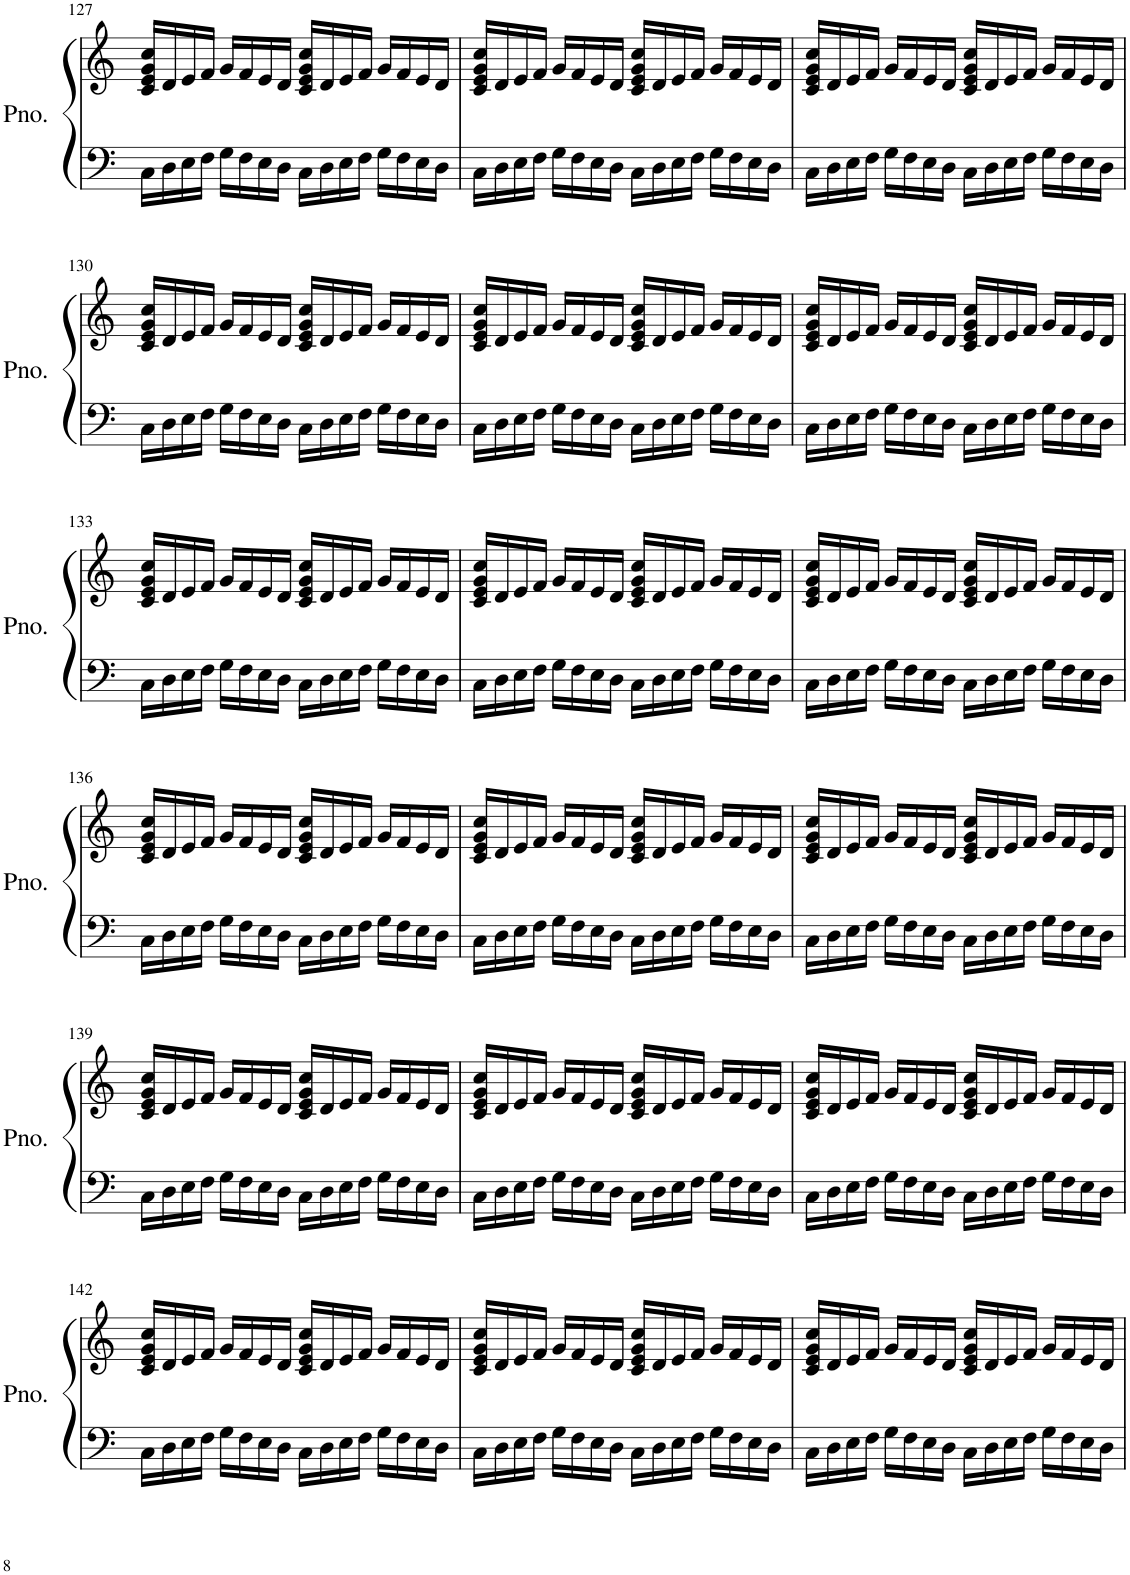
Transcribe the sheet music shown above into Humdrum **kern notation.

**kern	**kern
*part1	*part1
*staff2	*staff1
*I"Piano	*
*I'Pno.	*
!!LO:PB:g=z
*clefF4	*clefG2
*k[]	*k[]
*M4/4	*M4/4
=127	=127
16C\LL	16c/ 16e/ 16g/ 16cc/LL
16D\	16d/
16E\	16e/
16F\JJ	16f/JJ
16G\LL	16g/LL
16F\	16f/
16E\	16e/
16D\JJ	16d/JJ
16C\LL	16c/ 16e/ 16g/ 16cc/LL
16D\	16d/
16E\	16e/
16F\JJ	16f/JJ
16G\LL	16g/LL
16F\	16f/
16E\	16e/
16D\JJ	16d/JJ
=128	=128
16C\LL	16c/ 16e/ 16g/ 16cc/LL
16D\	16d/
16E\	16e/
16F\JJ	16f/JJ
16G\LL	16g/LL
16F\	16f/
16E\	16e/
16D\JJ	16d/JJ
16C\LL	16c/ 16e/ 16g/ 16cc/LL
16D\	16d/
16E\	16e/
16F\JJ	16f/JJ
16G\LL	16g/LL
16F\	16f/
16E\	16e/
16D\JJ	16d/JJ
=129	=129
16C\LL	16c/ 16e/ 16g/ 16cc/LL
16D\	16d/
16E\	16e/
16F\JJ	16f/JJ
16G\LL	16g/LL
16F\	16f/
16E\	16e/
16D\JJ	16d/JJ
16C\LL	16c/ 16e/ 16g/ 16cc/LL
16D\	16d/
16E\	16e/
16F\JJ	16f/JJ
16G\LL	16g/LL
16F\	16f/
16E\	16e/
16D\JJ	16d/JJ
!!LO:LB:g=z
=130	=130
16C\LL	16c/ 16e/ 16g/ 16cc/LL
16D\	16d/
16E\	16e/
16F\JJ	16f/JJ
16G\LL	16g/LL
16F\	16f/
16E\	16e/
16D\JJ	16d/JJ
16C\LL	16c/ 16e/ 16g/ 16cc/LL
16D\	16d/
16E\	16e/
16F\JJ	16f/JJ
16G\LL	16g/LL
16F\	16f/
16E\	16e/
16D\JJ	16d/JJ
=131	=131
16C\LL	16c/ 16e/ 16g/ 16cc/LL
16D\	16d/
16E\	16e/
16F\JJ	16f/JJ
16G\LL	16g/LL
16F\	16f/
16E\	16e/
16D\JJ	16d/JJ
16C\LL	16c/ 16e/ 16g/ 16cc/LL
16D\	16d/
16E\	16e/
16F\JJ	16f/JJ
16G\LL	16g/LL
16F\	16f/
16E\	16e/
16D\JJ	16d/JJ
=132	=132
16C\LL	16c/ 16e/ 16g/ 16cc/LL
16D\	16d/
16E\	16e/
16F\JJ	16f/JJ
16G\LL	16g/LL
16F\	16f/
16E\	16e/
16D\JJ	16d/JJ
16C\LL	16c/ 16e/ 16g/ 16cc/LL
16D\	16d/
16E\	16e/
16F\JJ	16f/JJ
16G\LL	16g/LL
16F\	16f/
16E\	16e/
16D\JJ	16d/JJ
!!LO:LB:g=z
=133	=133
16C\LL	16c/ 16e/ 16g/ 16cc/LL
16D\	16d/
16E\	16e/
16F\JJ	16f/JJ
16G\LL	16g/LL
16F\	16f/
16E\	16e/
16D\JJ	16d/JJ
16C\LL	16c/ 16e/ 16g/ 16cc/LL
16D\	16d/
16E\	16e/
16F\JJ	16f/JJ
16G\LL	16g/LL
16F\	16f/
16E\	16e/
16D\JJ	16d/JJ
=134	=134
16C\LL	16c/ 16e/ 16g/ 16cc/LL
16D\	16d/
16E\	16e/
16F\JJ	16f/JJ
16G\LL	16g/LL
16F\	16f/
16E\	16e/
16D\JJ	16d/JJ
16C\LL	16c/ 16e/ 16g/ 16cc/LL
16D\	16d/
16E\	16e/
16F\JJ	16f/JJ
16G\LL	16g/LL
16F\	16f/
16E\	16e/
16D\JJ	16d/JJ
=135	=135
16C\LL	16c/ 16e/ 16g/ 16cc/LL
16D\	16d/
16E\	16e/
16F\JJ	16f/JJ
16G\LL	16g/LL
16F\	16f/
16E\	16e/
16D\JJ	16d/JJ
16C\LL	16c/ 16e/ 16g/ 16cc/LL
16D\	16d/
16E\	16e/
16F\JJ	16f/JJ
16G\LL	16g/LL
16F\	16f/
16E\	16e/
16D\JJ	16d/JJ
!!LO:LB:g=z
=136	=136
16C\LL	16c/ 16e/ 16g/ 16cc/LL
16D\	16d/
16E\	16e/
16F\JJ	16f/JJ
16G\LL	16g/LL
16F\	16f/
16E\	16e/
16D\JJ	16d/JJ
16C\LL	16c/ 16e/ 16g/ 16cc/LL
16D\	16d/
16E\	16e/
16F\JJ	16f/JJ
16G\LL	16g/LL
16F\	16f/
16E\	16e/
16D\JJ	16d/JJ
=137	=137
16C\LL	16c/ 16e/ 16g/ 16cc/LL
16D\	16d/
16E\	16e/
16F\JJ	16f/JJ
16G\LL	16g/LL
16F\	16f/
16E\	16e/
16D\JJ	16d/JJ
16C\LL	16c/ 16e/ 16g/ 16cc/LL
16D\	16d/
16E\	16e/
16F\JJ	16f/JJ
16G\LL	16g/LL
16F\	16f/
16E\	16e/
16D\JJ	16d/JJ
=138	=138
16C\LL	16c/ 16e/ 16g/ 16cc/LL
16D\	16d/
16E\	16e/
16F\JJ	16f/JJ
16G\LL	16g/LL
16F\	16f/
16E\	16e/
16D\JJ	16d/JJ
16C\LL	16c/ 16e/ 16g/ 16cc/LL
16D\	16d/
16E\	16e/
16F\JJ	16f/JJ
16G\LL	16g/LL
16F\	16f/
16E\	16e/
16D\JJ	16d/JJ
!!LO:LB:g=z
=139	=139
16C\LL	16c/ 16e/ 16g/ 16cc/LL
16D\	16d/
16E\	16e/
16F\JJ	16f/JJ
16G\LL	16g/LL
16F\	16f/
16E\	16e/
16D\JJ	16d/JJ
16C\LL	16c/ 16e/ 16g/ 16cc/LL
16D\	16d/
16E\	16e/
16F\JJ	16f/JJ
16G\LL	16g/LL
16F\	16f/
16E\	16e/
16D\JJ	16d/JJ
=140	=140
16C\LL	16c/ 16e/ 16g/ 16cc/LL
16D\	16d/
16E\	16e/
16F\JJ	16f/JJ
16G\LL	16g/LL
16F\	16f/
16E\	16e/
16D\JJ	16d/JJ
16C\LL	16c/ 16e/ 16g/ 16cc/LL
16D\	16d/
16E\	16e/
16F\JJ	16f/JJ
16G\LL	16g/LL
16F\	16f/
16E\	16e/
16D\JJ	16d/JJ
=141	=141
16C\LL	16c/ 16e/ 16g/ 16cc/LL
16D\	16d/
16E\	16e/
16F\JJ	16f/JJ
16G\LL	16g/LL
16F\	16f/
16E\	16e/
16D\JJ	16d/JJ
16C\LL	16c/ 16e/ 16g/ 16cc/LL
16D\	16d/
16E\	16e/
16F\JJ	16f/JJ
16G\LL	16g/LL
16F\	16f/
16E\	16e/
16D\JJ	16d/JJ
!!LO:LB:g=z
=142	=142
16C\LL	16c/ 16e/ 16g/ 16cc/LL
16D\	16d/
16E\	16e/
16F\JJ	16f/JJ
16G\LL	16g/LL
16F\	16f/
16E\	16e/
16D\JJ	16d/JJ
16C\LL	16c/ 16e/ 16g/ 16cc/LL
16D\	16d/
16E\	16e/
16F\JJ	16f/JJ
16G\LL	16g/LL
16F\	16f/
16E\	16e/
16D\JJ	16d/JJ
=143	=143
16C\LL	16c/ 16e/ 16g/ 16cc/LL
16D\	16d/
16E\	16e/
16F\JJ	16f/JJ
16G\LL	16g/LL
16F\	16f/
16E\	16e/
16D\JJ	16d/JJ
16C\LL	16c/ 16e/ 16g/ 16cc/LL
16D\	16d/
16E\	16e/
16F\JJ	16f/JJ
16G\LL	16g/LL
16F\	16f/
16E\	16e/
16D\JJ	16d/JJ
=144	=144
16C\LL	16c/ 16e/ 16g/ 16cc/LL
16D\	16d/
16E\	16e/
16F\JJ	16f/JJ
16G\LL	16g/LL
16F\	16f/
16E\	16e/
16D\JJ	16d/JJ
16C\LL	16c/ 16e/ 16g/ 16cc/LL
16D\	16d/
16E\	16e/
16F\JJ	16f/JJ
16G\LL	16g/LL
16F\	16f/
16E\	16e/
16D\JJ	16d/JJ
=	=
*-	*-
